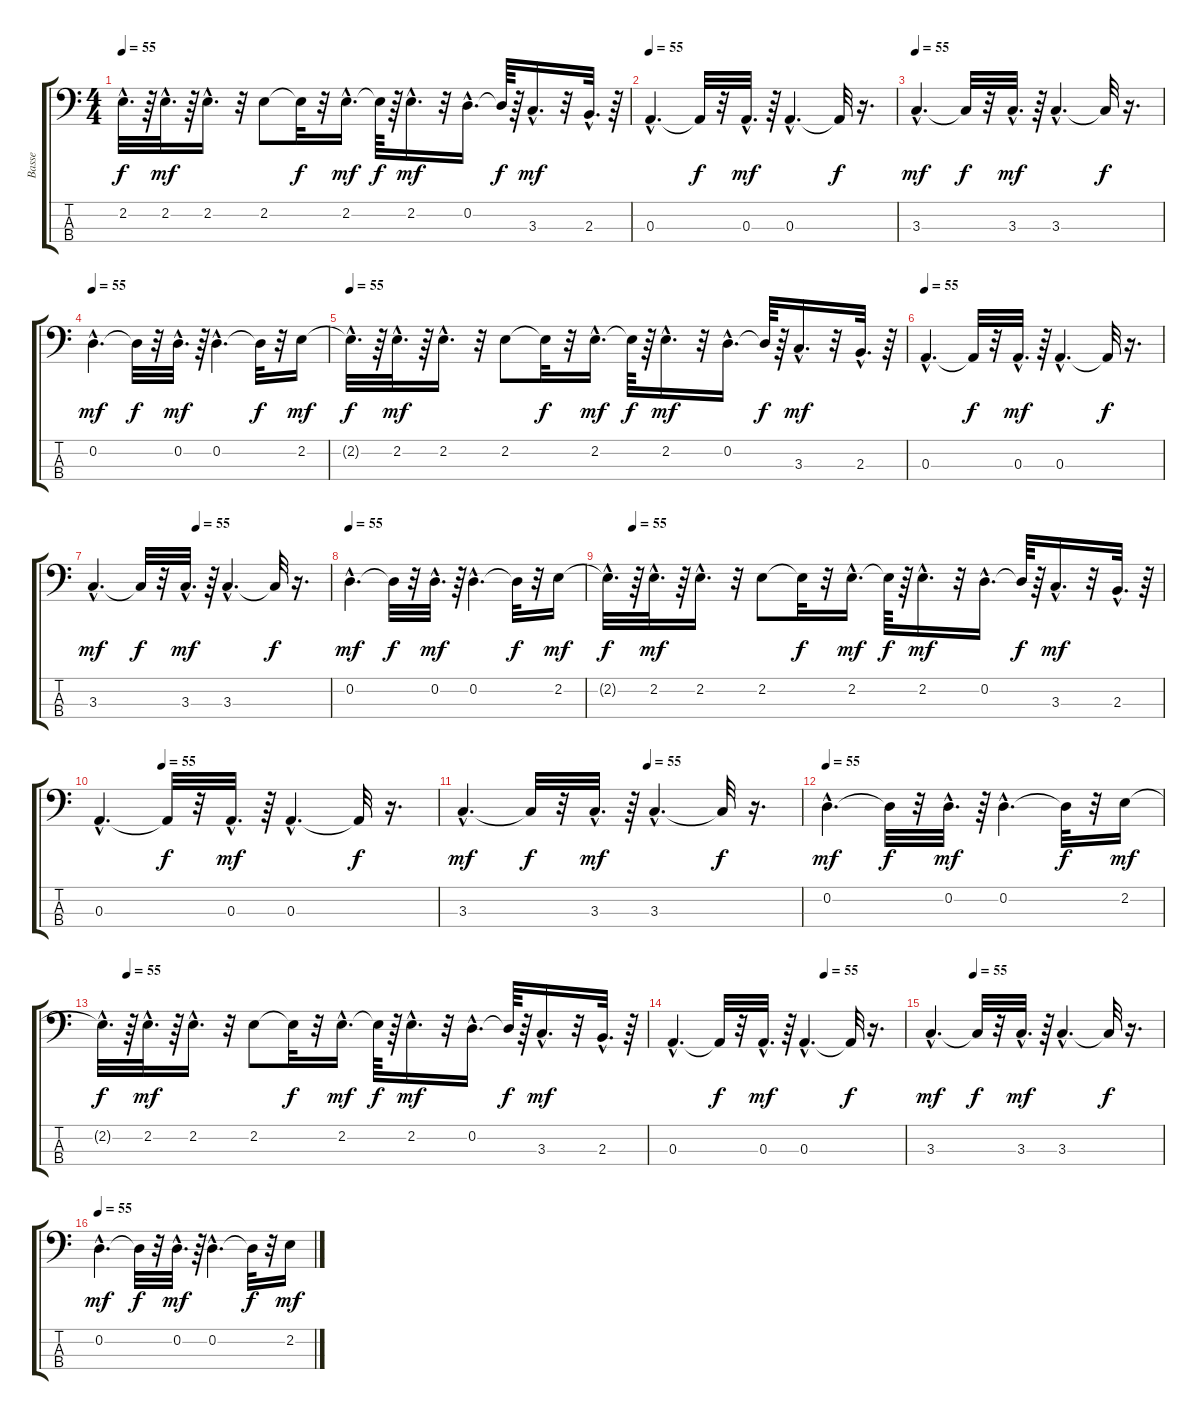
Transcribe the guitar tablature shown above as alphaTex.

\track ("Basse" "Basse") {instrument acousticbass}
\staff {score tabs}
\tuning (G2 D2 A1 E1) {hide}
\ts (4 4)
\tempo 55
\clef f4
\ks c
2.2{hac t}.32{d dy f} r.64 2.2{hac}.32{d dy mf} r.64 2.2{hac}.16{d} r.32 2.2.8 2.2{t}.32{dy f} r.32 2.2{hac}.16{d dy mf} 2.2{t}.64{dy f} r.64 2.2{hac}.16{d dy mf} r.32 0.2{hac}.16{d} 0.2{t}.64{dy f} r.64 3.3{hac}.16{d dy mf} r.32 2.3{hac}.32{d} r.64 |
\tempo 55
0.3{hac}.4{d} 0.3{t}.32{dy f} r.32 0.3{hac}.32{d dy mf} r.64 0.3{hac}.4{d} 0.3{t}.32{dy f} r.16{d} |
\tempo 55
3.3{hac}.4{d dy mf} 3.3{t}.32{dy f} r.32 3.3{hac}.32{d dy mf} r.64 3.3{hac}.4{d} 3.3{t}.32{dy f} r.16{d} |
\tempo 55
0.2{hac}.4{d dy mf} 0.2{t}.32{dy f} r.32 0.2{hac}.32{d dy mf} r.64 0.2{hac}.4{d} 0.2{t}.32{dy f} r.32 2.2.16{dy mf} |
\tempo 55
2.2{hac t}.32{d dy f} r.64 2.2{hac}.32{d dy mf} r.64 2.2{hac}.16{d} r.32 2.2.8 2.2{t}.32{dy f} r.32 2.2{hac}.16{d dy mf} 2.2{t}.64{dy f} r.64 2.2{hac}.16{d dy mf} r.32 0.2{hac}.16{d} 0.2{t}.64{dy f} r.64 3.3{hac}.16{d dy mf} r.32 2.3{hac}.32{d} r.64 |
\tempo 55
0.3{hac}.4{d} 0.3{t}.32{dy f} r.32 0.3{hac}.32{d dy mf} r.64 0.3{hac}.4{d} 0.3{t}.32{dy f} r.16{d} |
\tempo (55 0.4375)
3.3{hac}.4{d dy mf} 3.3{t}.32{dy f} r.32 3.3{hac}.32{d dy mf} r.64 3.3{hac}.4{d} 3.3{t}.32{dy f} r.16{d} |
\tempo 55
0.2{hac}.4{d dy mf} 0.2{t}.32{dy f} r.32 0.2{hac}.32{d dy mf} r.64 0.2{hac}.4{d} 0.2{t}.32{dy f} r.32 2.2.16{dy mf} |
\tempo (55 0.046875)
2.2{hac t}.32{d dy f} r.64 2.2{hac}.32{d dy mf} r.64 2.2{hac}.16{d} r.32 2.2.8 2.2{t}.32{dy f} r.32 2.2{hac}.16{d dy mf} 2.2{t}.64{dy f} r.64 2.2{hac}.16{d dy mf} r.32 0.2{hac}.16{d} 0.2{t}.64{dy f} r.64 3.3{hac}.16{d dy mf} r.32 2.3{hac}.32{d} r.64 |
\tempo (55 0.1875)
0.3{hac}.4{d} 0.3{t}.32{dy f} r.32 0.3{hac}.32{d dy mf} r.64 0.3{hac}.4{d} 0.3{t}.32{dy f} r.16{d} |
\tempo (55 0.546875)
3.3{hac}.4{d dy mf} 3.3{t}.32{dy f} r.32 3.3{hac}.32{d dy mf} r.64 3.3{hac}.4{d} 3.3{t}.32{dy f} r.16{d} |
\tempo 55
0.2{hac}.4{d dy mf} 0.2{t}.32{dy f} r.32 0.2{hac}.32{d dy mf} r.64 0.2{hac}.4{d} 0.2{t}.32{dy f} r.32 2.2.16{dy mf} |
\tempo (55 0.046875)
2.2{hac t}.32{d dy f} r.64 2.2{hac}.32{d dy mf} r.64 2.2{hac}.16{d} r.32 2.2.8 2.2{t}.32{dy f} r.32 2.2{hac}.16{d dy mf} 2.2{t}.64{dy f} r.64 2.2{hac}.16{d dy mf} r.32 0.2{hac}.16{d} 0.2{t}.64{dy f} r.64 3.3{hac}.16{d dy mf} r.32 2.3{hac}.32{d} r.64 |
\tempo (55 0.65625)
0.3{hac}.4{d} 0.3{t}.32{dy f} r.32 0.3{hac}.32{d dy mf} r.64 0.3{hac}.4{d} 0.3{t}.32{dy f} r.16{d} |
\tempo (55 0.1875)
3.3{hac}.4{d dy mf} 3.3{t}.32{dy f} r.32 3.3{hac}.32{d dy mf} r.64 3.3{hac}.4{d} 3.3{t}.32{dy f} r.16{d} |
\tempo 55
0.2{hac}.4{d dy mf} 0.2{t}.32{dy f} r.32 0.2{hac}.32{d dy mf} r.64 0.2{hac}.4{d} 0.2{t}.32{dy f} r.32 2.2.16{dy mf}
